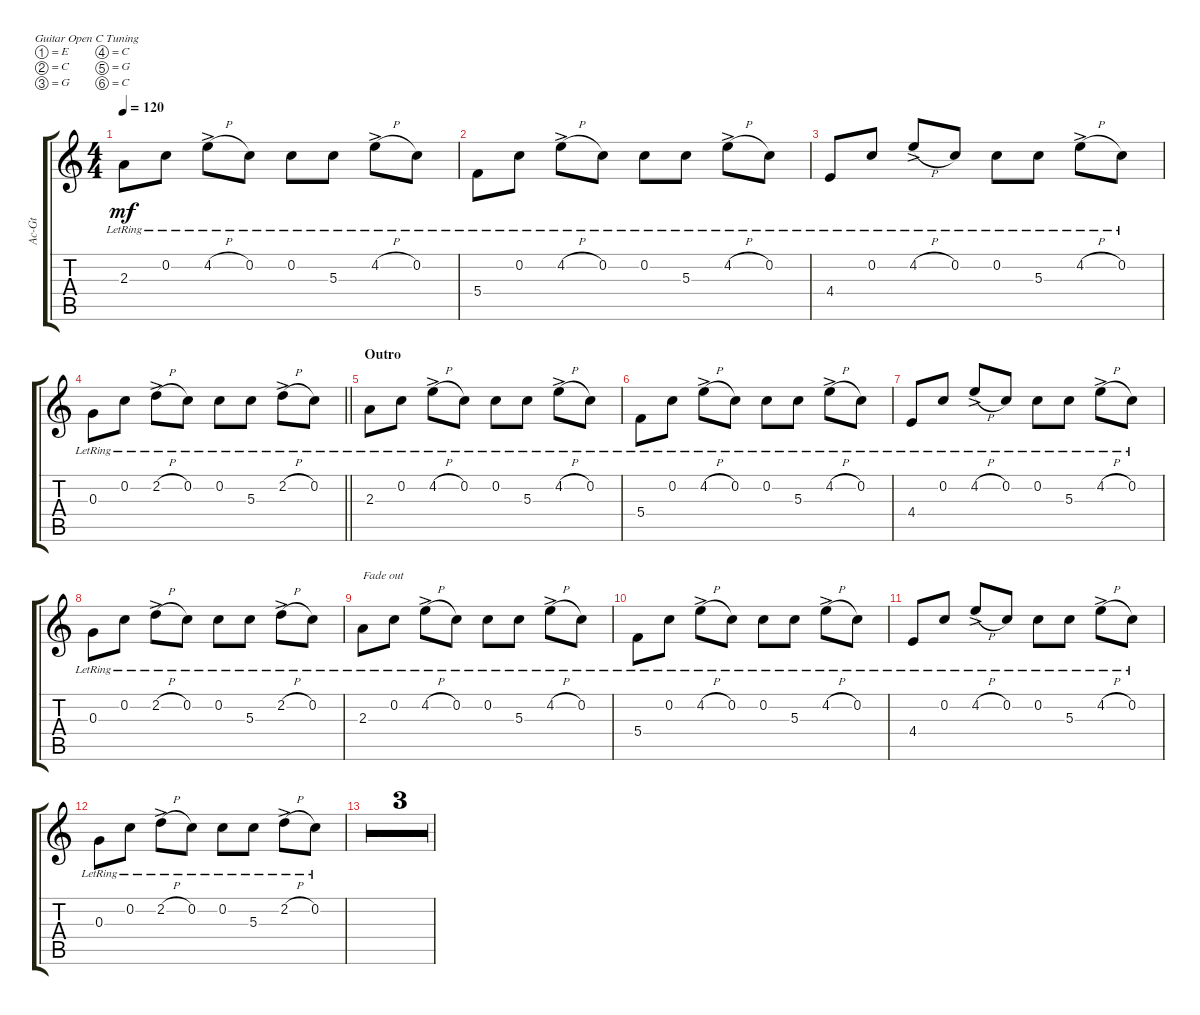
\defaultSystemsLayout 4
\bracketExtendMode groupsimilarinstruments
\otherSystemsTrackNameOrientation horizontal
\track ("Acoustic Guitar" "Ac-Gt") {multiBarRest instrument acousticguitarsteel}
\staff {score tabs}
\tuning (E4 C4 G3 C3 G2 C2)
\ts (4 4)
\tempo 120
\clef g2
\ks c
2.3{lr}.8{dy mf beam Down} 0.2{lr}.8{beam Down} 4.2{h ac lr}.8{beam Down} 0.2{lr}.8{beam Down} 0.2{lr}.8{beam Down} 5.3{lr}.8{beam Down} 4.2{h ac lr}.8{beam Down} 0.2{lr}.8{beam Down} |
5.4{lr}.8{beam Down} 0.2{lr}.8{beam Down} 4.2{h ac lr}.8{beam Down} 0.2{lr}.8{beam Down} 0.2{lr}.8{beam Down} 5.3{lr}.8{beam Down} 4.2{h ac lr}.8{beam Down} 0.2{lr}.8{beam Down} |
4.4{lr}.8{beam Up} 0.2{lr}.8{beam Up} 4.2{h ac lr}.8{beam Up} 0.2{lr}.8{beam Up} 0.2{lr}.8{beam Down} 5.3{lr}.8{beam Down} 4.2{h ac lr}.8{beam Down} 0.2{lr}.8{beam Down} |
\barLineRight lightlight
0.3{lr}.8{beam Down} 0.2{lr}.8{beam Down} 2.2{h ac lr}.8{beam Down} 0.2{lr}.8{beam Down} 0.2{lr}.8{beam Down} 5.3{lr}.8{beam Down} 2.2{h ac lr}.8{beam Down} 0.2{lr}.8{beam Down} |
\section ("" "Outro")
2.3{lr}.8{beam Down} 0.2{lr}.8{beam Down} 4.2{h ac lr}.8{beam Down} 0.2{lr}.8{beam Down} 0.2{lr}.8{beam Down} 5.3{lr}.8{beam Down} 4.2{h ac lr}.8{beam Down} 0.2{lr}.8{beam Down} |
5.4{lr}.8{beam Down} 0.2{lr}.8{beam Down} 4.2{h ac lr}.8{beam Down} 0.2{lr}.8{beam Down} 0.2{lr}.8{beam Down} 5.3{lr}.8{beam Down} 4.2{h ac lr}.8{beam Down} 0.2{lr}.8{beam Down} |
4.4{lr}.8{beam Up} 0.2{lr}.8{beam Up} 4.2{h ac lr}.8{beam Up} 0.2{lr}.8{beam Up} 0.2{lr}.8{beam Down} 5.3{lr}.8{beam Down} 4.2{h ac lr}.8{beam Down} 0.2{lr}.8{beam Down} |
0.3{lr}.8{beam Down} 0.2{lr}.8{beam Down} 2.2{h ac lr}.8{beam Down} 0.2{lr}.8{beam Down} 0.2{lr}.8{beam Down} 5.3{lr}.8{beam Down} 2.2{h ac lr}.8{beam Down} 0.2{lr}.8{beam Down} |
2.3{lr}.8{txt "Fade out" beam Down} 0.2{lr}.8{beam Down} 4.2{h ac lr}.8{beam Down} 0.2{lr}.8{beam Down} 0.2{lr}.8{beam Down} 5.3{lr}.8{beam Down} 4.2{h ac lr}.8{beam Down} 0.2{lr}.8{beam Down} |
5.4{lr}.8{beam Down} 0.2{lr}.8{beam Down} 4.2{h ac lr}.8{beam Down} 0.2{lr}.8{beam Down} 0.2{lr}.8{beam Down} 5.3{lr}.8{beam Down} 4.2{h ac lr}.8{beam Down} 0.2{lr}.8{beam Down} |
4.4{lr}.8{beam Up} 0.2{lr}.8{beam Up} 4.2{h ac lr}.8{beam Up} 0.2{lr}.8{beam Up} 0.2{lr}.8{beam Down} 5.3{lr}.8{beam Down} 4.2{h ac lr}.8{beam Down} 0.2{lr}.8{beam Down} |
0.3{lr}.8{beam Down} 0.2{lr}.8{beam Down} 2.2{h ac lr}.8{beam Down} 0.2{lr}.8{beam Down} 0.2{lr}.8{beam Down} 5.3{lr}.8{beam Down} 2.2{h ac lr}.8{beam Down} 0.2{lr}.8{beam Down} |
r.1{beam Down} |
r.1{beam Down} |
r.1{beam Down}
